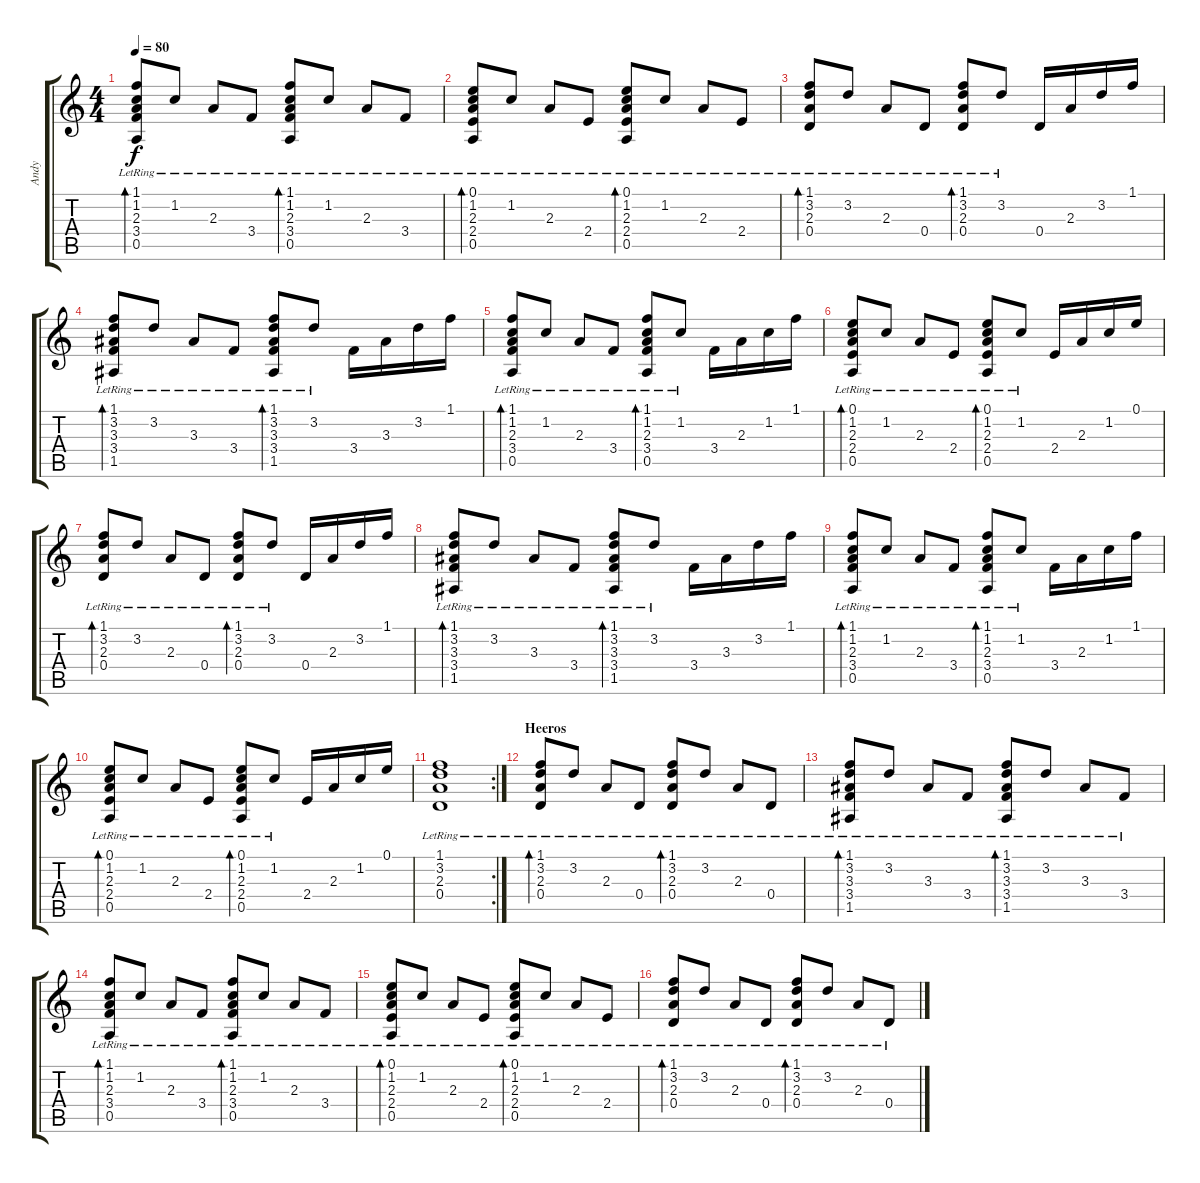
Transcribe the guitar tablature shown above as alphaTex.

\track ("Andy" "Andy") {instrument acousticguitarsteel}
\staff {score tabs}
\tuning (E4 B3 G3 D3 A2 E2) {hide}
\ts (4 4)
\tempo 80
\clef g2
\ks c
(1.1{lr} 1.2{lr} 2.3{lr} 3.4{lr} 0.5{lr}).8{bd 60 dy f} 1.2{lr}.8 2.3{lr}.8 3.4{lr}.8 (1.1{lr} 1.2{lr} 2.3{lr} 3.4{lr} 0.5{lr}).8{bd 60} 1.2{lr}.8 2.3{lr}.8 3.4{lr}.8 |
(0.1{lr} 1.2{lr} 2.3{lr} 2.4{lr} 0.5{lr}).8{bd 60} 1.2{lr}.8 2.3{lr}.8 2.4{lr}.8 (0.1{lr} 1.2{lr} 2.3{lr} 2.4{lr} 0.5{lr}).8{bd 60} 1.2{lr}.8 2.3{lr}.8 2.4{lr}.8 |
(1.1{lr} 3.2{lr} 2.3{lr} 0.4{lr}).8{bd 60} 3.2{lr}.8 2.3{lr}.8 0.4{lr}.8 (1.1{lr} 3.2{lr} 2.3{lr} 0.4{lr}).8{bd 60} 3.2{lr}.8 0.4.16 2.3.16 3.2.16 1.1.16 |
(1.1{lr} 3.2{lr} 3.3{lr} 3.4{lr} 1.5{lr}).8{bd 60} 3.2{lr}.8 3.3{lr}.8 3.4{lr}.8 (1.1{lr} 3.2{lr} 3.3{lr} 3.4{lr} 1.5{lr}).8{bd 60} 3.2{lr}.8 3.4.16 3.3.16 3.2.16 1.1.16 |
(1.1{lr} 1.2{lr} 2.3{lr} 3.4{lr} 0.5{lr}).8{bd 60} 1.2{lr}.8 2.3{lr}.8 3.4{lr}.8 (1.1{lr} 1.2{lr} 2.3{lr} 3.4{lr} 0.5{lr}).8{bd 60} 1.2{lr}.8 3.4.16 2.3.16 1.2.16 1.1.16 |
(0.1{lr} 1.2{lr} 2.3{lr} 2.4{lr} 0.5{lr}).8{bd 60} 1.2{lr}.8 2.3{lr}.8 2.4{lr}.8 (0.1{lr} 1.2{lr} 2.3{lr} 2.4{lr} 0.5{lr}).8{bd 60} 1.2{lr}.8 2.4.16 2.3.16 1.2.16 0.1.16 |
(1.1{lr} 3.2{lr} 2.3{lr} 0.4{lr}).8{bd 60} 3.2{lr}.8 2.3{lr}.8 0.4{lr}.8 (1.1{lr} 3.2{lr} 2.3{lr} 0.4{lr}).8{bd 60} 3.2{lr}.8 0.4.16 2.3.16 3.2.16 1.1.16 |
(1.1{lr} 3.2{lr} 3.3{lr} 3.4{lr} 1.5{lr}).8{bd 60} 3.2{lr}.8 3.3{lr}.8 3.4{lr}.8 (1.1{lr} 3.2{lr} 3.3{lr} 3.4{lr} 1.5{lr}).8{bd 60} 3.2{lr}.8 3.4.16 3.3.16 3.2.16 1.1.16 |
(1.1{lr} 1.2{lr} 2.3{lr} 3.4{lr} 0.5{lr}).8{bd 60} 1.2{lr}.8 2.3{lr}.8 3.4{lr}.8 (1.1{lr} 1.2{lr} 2.3{lr} 3.4{lr} 0.5{lr}).8{bd 60} 1.2{lr}.8 3.4.16 2.3.16 1.2.16 1.1.16 |
(0.1{lr} 1.2{lr} 2.3{lr} 2.4{lr} 0.5{lr}).8{bd 60} 1.2{lr}.8 2.3{lr}.8 2.4{lr}.8 (0.1{lr} 1.2{lr} 2.3{lr} 2.4{lr} 0.5{lr}).8{bd 60} 1.2{lr}.8 2.4.16 2.3.16 1.2.16 0.1.16 |
\rc 2
(1.1{lr} 3.2{lr} 2.3{lr} 0.4{lr}).1 |
\section ("" "Heeros")
(1.1{lr} 3.2{lr} 2.3{lr} 0.4{lr}).8{bd 60} 3.2{lr}.8 2.3{lr}.8 0.4{lr}.8 (1.1{lr} 3.2{lr} 2.3{lr} 0.4{lr}).8{bd 60} 3.2{lr}.8 2.3{lr}.8 0.4{lr}.8 |
(1.1{lr} 3.2{lr} 3.3{lr} 3.4{lr} 1.5{lr}).8{bd 60} 3.2{lr}.8 3.3{lr}.8 3.4{lr}.8 (1.1{lr} 3.2{lr} 3.3{lr} 3.4{lr} 1.5{lr}).8{bd 60} 3.2{lr}.8 3.3{lr}.8 3.4{lr}.8 |
(1.1{lr} 1.2{lr} 2.3{lr} 3.4{lr} 0.5{lr}).8{bd 60} 1.2{lr}.8 2.3{lr}.8 3.4{lr}.8 (1.1{lr} 1.2{lr} 2.3{lr} 3.4{lr} 0.5{lr}).8{bd 60} 1.2{lr}.8 2.3{lr}.8 3.4{lr}.8 |
(0.1{lr} 1.2{lr} 2.3{lr} 2.4{lr} 0.5{lr}).8{bd 60} 1.2{lr}.8 2.3{lr}.8 2.4{lr}.8 (0.1{lr} 1.2{lr} 2.3{lr} 2.4{lr} 0.5{lr}).8{bd 60} 1.2{lr}.8 2.3{lr}.8 2.4{lr}.8 |
(1.1{lr} 3.2{lr} 2.3{lr} 0.4{lr}).8{bd 60} 3.2{lr}.8 2.3{lr}.8 0.4{lr}.8 (1.1{lr} 3.2{lr} 2.3{lr} 0.4{lr}).8{bd 60} 3.2{lr}.8 2.3{lr}.8 0.4{lr}.8
